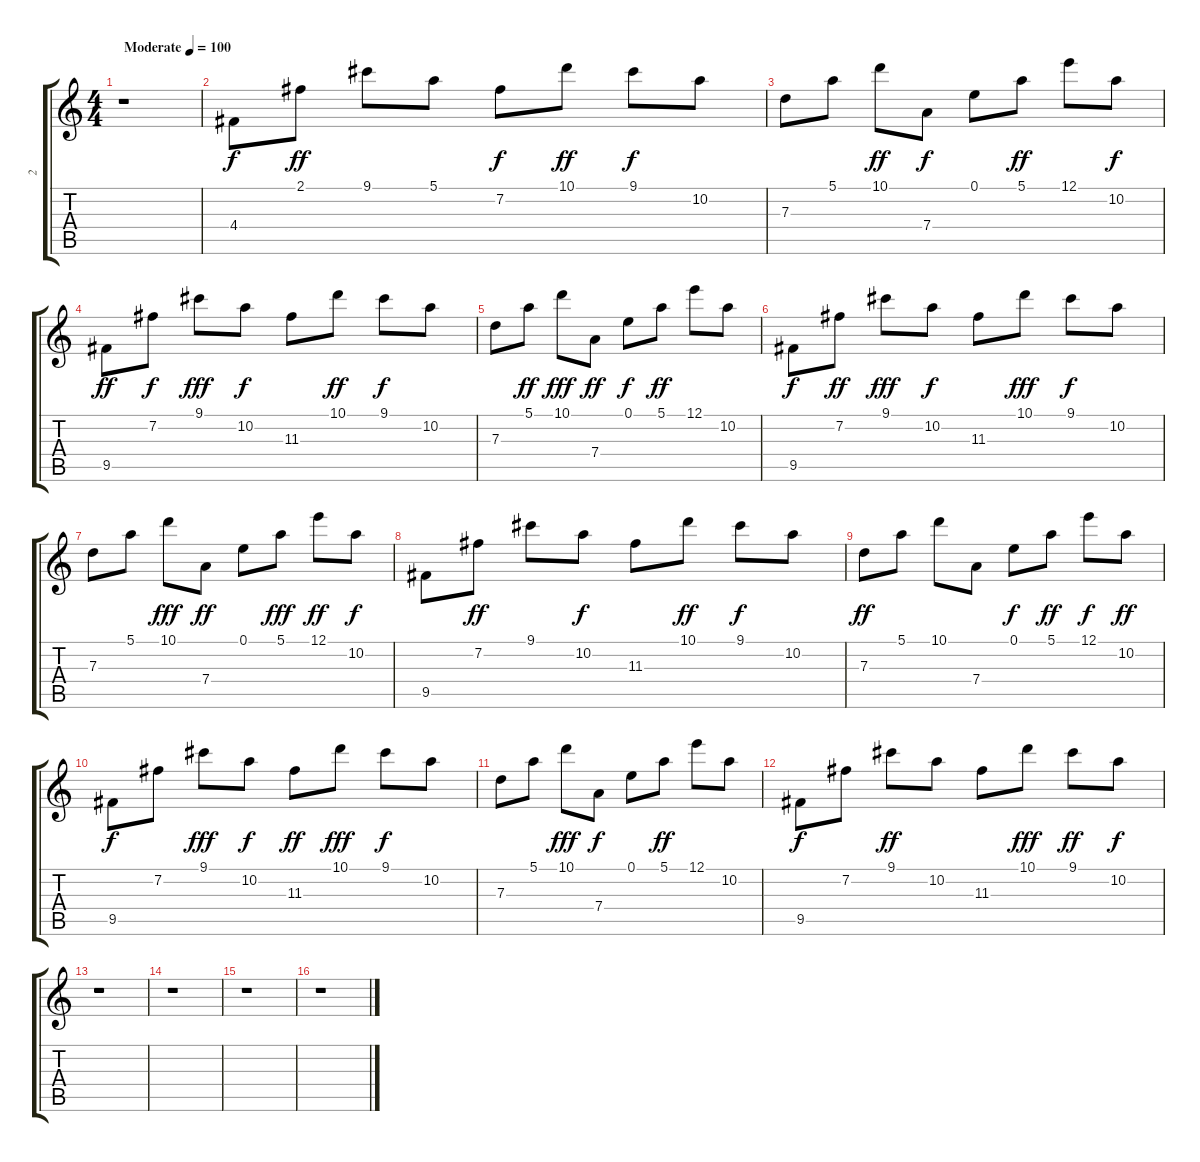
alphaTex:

\track ("2" "2") {instrument acousticguitarsteel}
\staff {score tabs}
\tuning (E4 B3 G3 D3 A2 E2) {hide}
\ts (4 4)
\tempo (100 "Moderate")
\clef g2
\ks c
r.1{dy f instrument acousticguitarsteel} |
4.4.8 2.1.8{dy ff} 9.1.8 5.1.8 7.2.8{dy f} 10.1.8{dy ff} 9.1.8{dy f} 10.2.8 |
7.3.8{txt ""} 5.1.8 10.1.8{dy ff} 7.4.8{dy f} 0.1.8 5.1.8{dy ff} 12.1.8 10.2.8{dy f} |
9.5.8{dy ff} 7.2.8{dy f} 9.1.8{dy fff} 10.2.8{dy f} 11.3.8 10.1.8{dy ff} 9.1.8{dy f} 10.2.8 |
7.3.8 5.1.8{dy ff} 10.1.8{dy fff} 7.4.8{dy ff} 0.1.8{dy f} 5.1.8{dy ff} 12.1.8 10.2.8 |
9.5.8{dy f} 7.2.8{dy ff} 9.1.8{dy fff} 10.2.8{dy f} 11.3.8 10.1.8{dy fff} 9.1.8{dy f} 10.2.8 |
7.3.8 5.1.8 10.1.8{dy fff} 7.4.8{dy ff} 0.1.8 5.1.8{dy fff} 12.1.8{dy ff} 10.2.8{dy f} |
9.5.8 7.2.8{dy ff} 9.1.8 10.2.8{dy f} 11.3.8 10.1.8{dy ff} 9.1.8{dy f} 10.2.8 |
7.3.8{dy ff} 5.1.8 10.1.8 7.4.8 0.1.8{dy f} 5.1.8{dy ff} 12.1.8{dy f} 10.2.8{dy ff} |
9.5.8{dy f} 7.2.8 9.1.8{dy fff} 10.2.8{dy f} 11.3.8{dy ff} 10.1.8{dy fff} 9.1.8{dy f} 10.2.8 |
7.3.8 5.1.8 10.1.8{dy fff} 7.4.8{dy f} 0.1.8 5.1.8{dy ff} 12.1.8 10.2.8 |
9.5.8{dy f} 7.2.8 9.1.8{dy ff} 10.2.8 11.3.8 10.1.8{dy fff} 9.1.8{dy ff} 10.2.8{dy f} |
r.1 |
r.1 |
r.1 |
r.1
